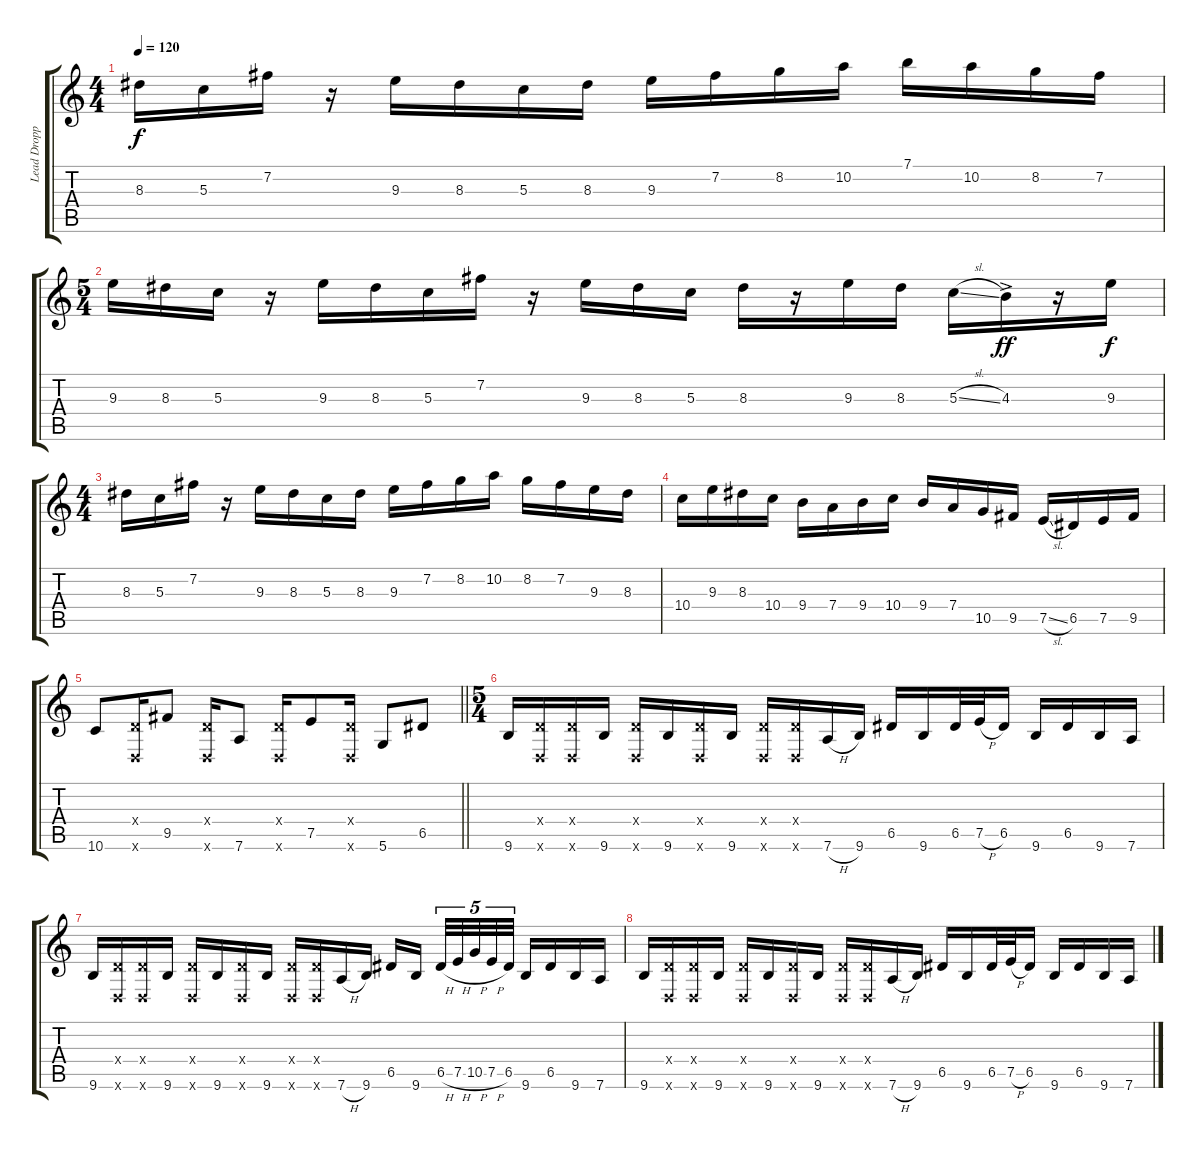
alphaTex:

\track ("Lead Dropped D " "Lead Dropp") {instrument distortionguitar}
\staff {score tabs}
\tuning (E4 B3 G3 D3 A2 D2) {hide}
\ts (4 4)
\tempo 120
\clef g2
\ks c
8.3.16{dy f} 5.3.16 7.2.16 r.16 9.3.16 8.3.16 5.3.16 8.3.16 9.3.16 7.2.16 8.2.16 10.2.16 7.1.16 10.2.16 8.2.16 7.2.16 |
\ts (5 4)
9.3.16 8.3.16 5.3.16 r.16 9.3.16 8.3.16 5.3.16 7.2.16 r.16 9.3.16 8.3.16 5.3.16 8.3.16 r.16 9.3.16 8.3.16 5.3{sl}.16 4.3{ac}.16{dy ff} r.16 9.3.16{dy f} |
\ts (4 4)
8.3.16 5.3.16 7.2.16 r.16 9.3.16 8.3.16 5.3.16 8.3.16 9.3.16 7.2.16 8.2.16 10.2.16 8.2.16 7.2.16 9.3.16 8.3.16 |
10.4.16 9.3.16 8.3.16 10.4.16 9.4.16 7.4.16 9.4.16 10.4.16 9.4.16 7.4.16 10.5.16 9.5.16 7.5{sl}.16 6.5.16 7.5.16 9.5.16 |
\barLineRight lightlight
10.6.8 (0.4{x} 0.6{x}).16 9.5.8 (0.4{x} 0.6{x}).16 7.6.8 (0.4{x} 0.6{x}).16 7.5.8 (0.4{x} 0.6{x}).16 5.6.8 6.5.8 |
\ts (5 4)
\section ("" "")
9.6.16 (0.4{x} 0.6{x}).16 (0.4{x} 0.6{x}).16 9.6.16 (0.4{x} 0.6{x}).16 9.6.16 (0.4{x} 0.6{x}).16 9.6.16 (0.4{x} 0.6{x}).16 (0.4{x} 0.6{x}).16 7.6{h}.16 9.6.16 6.5.16 9.6.16 6.5.32 7.5{h}.32 6.5.16 9.6.16 6.5.16 9.6.16 7.6.16 |
9.6.16 (0.4{x} 0.6{x}).16 (0.4{x} 0.6{x}).16 9.6.16 (0.4{x} 0.6{x}).16 9.6.16 (0.4{x} 0.6{x}).16 9.6.16 (0.4{x} 0.6{x}).16 (0.4{x} 0.6{x}).16 7.6{h}.16 9.6.16 6.5.16 9.6.16{beam splitsecondary} 6.5{h}.32{tu (5 4)} 7.5{h}.32{tu (5 4)} 10.5{h}.32{tu (5 4)} 7.5{h}.32{tu (5 4)} 6.5.32{tu (5 4)} 9.6.16 6.5.16 9.6.16 7.6.16 |
9.6.16 (0.4{x} 0.6{x}).16 (0.4{x} 0.6{x}).16 9.6.16 (0.4{x} 0.6{x}).16 9.6.16 (0.4{x} 0.6{x}).16 9.6.16 (0.4{x} 0.6{x}).16 (0.4{x} 0.6{x}).16 7.6{h}.16 9.6.16 6.5.16 9.6.16 6.5.32 7.5{h}.32 6.5.16 9.6.16 6.5.16 9.6.16 7.6.16
